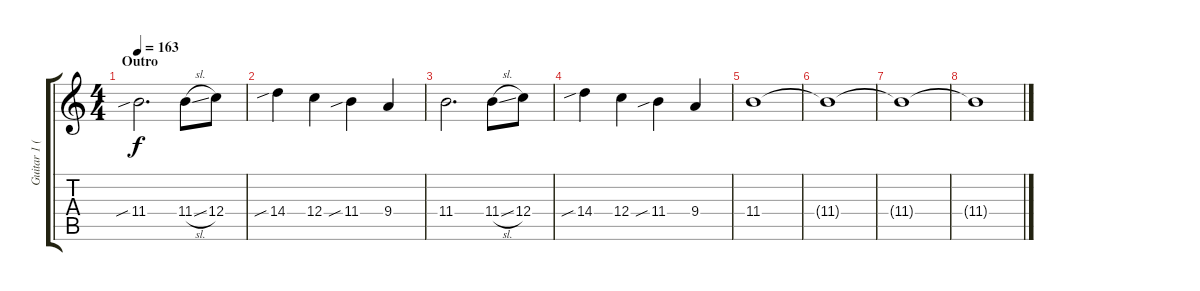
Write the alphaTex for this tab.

\track ("Guitar 1 (Dan Jacobs)" "Guitar 1 (") {instrument distortionguitar}
\staff {score tabs}
\tuning (D4 A3 F3 C3 G2 C2) {hide}
\ts (4 4)
\section ("" "Outro")
\tempo 163
\clef g2
\ks c
11.4{sib}.2{d dy f} 11.4{sl}.8 12.4.8 |
14.4{sib}.4 12.4.4 11.4{sib}.4 9.4.4 |
11.4.2{d} 11.4{sl}.8 12.4.8 |
14.4{sib}.4 12.4.4 11.4{sib}.4 9.4.4 |
11.4.1 |
11.4{t}.1 |
11.4{t}.1 |
11.4{t}.1
